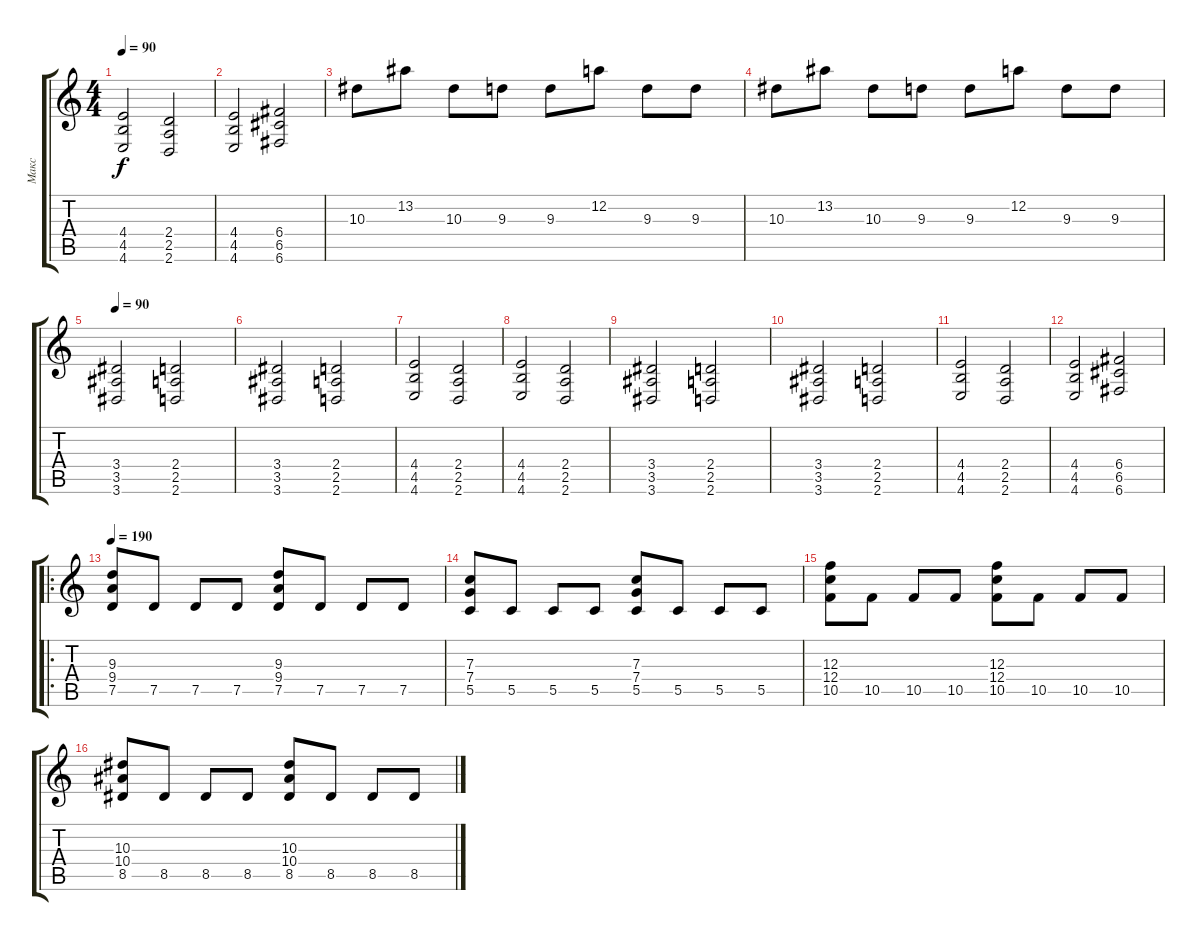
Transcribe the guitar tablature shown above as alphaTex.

\track ("Макс" "Макс") {instrument distortionguitar}
\staff {score tabs}
\tuning (D4 A3 F3 C3 G2 C2) {hide}
\ts (4 4)
\tempo 90
\clef g2
\ks c
(4.4 4.5 4.6).2{dy f} (2.4 2.5 2.6).2 |
(4.4 4.5 4.6).2 (6.4 6.5 6.6).2 |
10.3.8 13.2.8 10.3.8 9.3.8 9.3.8 12.2.8 9.3.8 9.3.8 |
10.3.8 13.2.8 10.3.8 9.3.8 9.3.8 12.2.8 9.3.8 9.3.8 |
\tempo 90
(3.4 3.5 3.6).2 (2.4 2.5 2.6).2 |
(3.4 3.5 3.6).2 (2.4 2.5 2.6).2 |
(4.4 4.5 4.6).2 (2.4 2.5 2.6).2 |
(4.4 4.5 4.6).2 (2.4 2.5 2.6).2 |
(3.4 3.5 3.6).2 (2.4 2.5 2.6).2 |
(3.4 3.5 3.6).2 (2.4 2.5 2.6).2 |
(4.4 4.5 4.6).2 (2.4 2.5 2.6).2 |
(4.4 4.5 4.6).2 (6.4 6.5 6.6).2 |
\ro
\tempo 190
(9.3 9.4 7.5).8 7.5.8 7.5.8 7.5.8 (9.3 9.4 7.5).8 7.5.8 7.5.8 7.5.8 |
(7.3 7.4 5.5).8 5.5.8 5.5.8 5.5.8 (7.3 7.4 5.5).8 5.5.8 5.5.8 5.5.8 |
(12.3 12.4 10.5).8 10.5.8 10.5.8 10.5.8 (12.3 12.4 10.5).8 10.5.8 10.5.8 10.5.8 |
(10.3 10.4 8.5).8 8.5.8 8.5.8 8.5.8 (10.3 10.4 8.5).8 8.5.8 8.5.8 8.5.8
